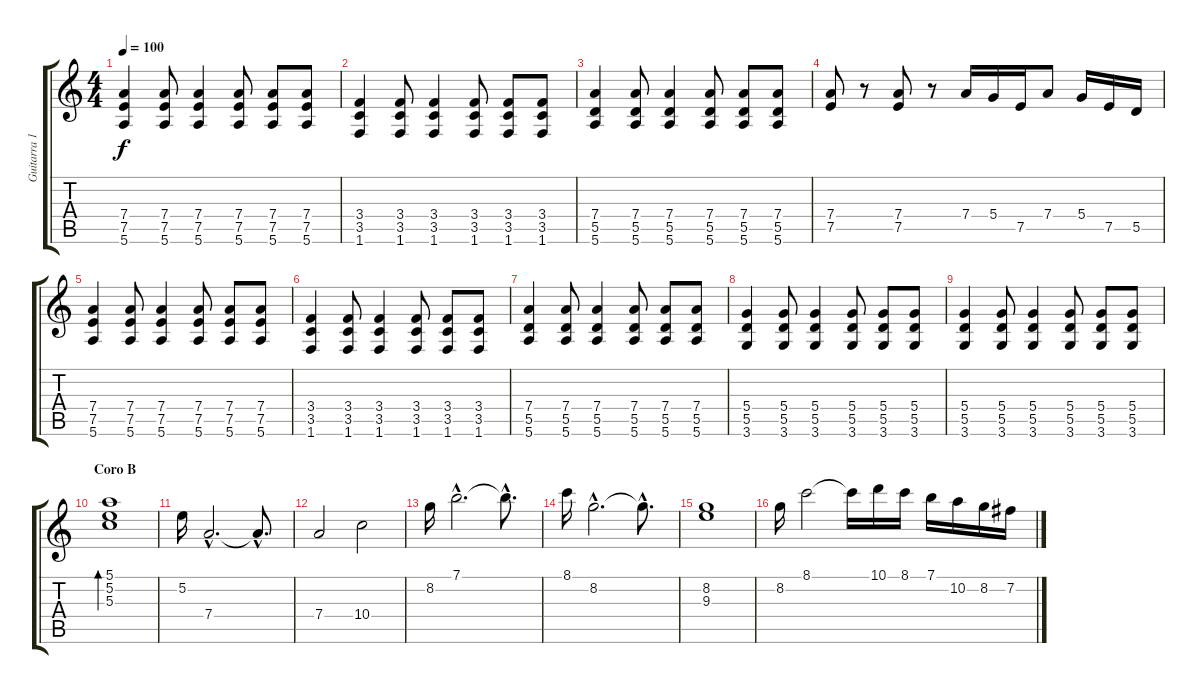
\track ("Guitarra 1" "Guitarra 1") {instrument acousticguitarsteel}
\staff {score tabs}
\tuning (E4 B3 G3 D3 A2 E2) {hide}
\ts (4 4)
\tempo 100
\clef g2
\ks c
(7.4 7.5 5.6).4{dy f} (7.4 7.5 5.6).8 (7.4 7.5 5.6).4 (7.4 7.5 5.6).8 (7.4 7.5 5.6).8 (7.4 7.5 5.6).8 |
(3.4 3.5 1.6).4 (3.4 3.5 1.6).8 (3.4 3.5 1.6).4 (3.4 3.5 1.6).8 (3.4 3.5 1.6).8 (3.4 3.5 1.6).8 |
(7.4 5.5 5.6).4 (7.4 5.5 5.6).8 (7.4 5.5 5.6).4 (7.4 5.5 5.6).8 (7.4 5.5 5.6).8 (7.4 5.5 5.6).8 |
(7.4 7.5).8 r.8 (7.4 7.5).8 r.8 7.4.16 5.4.16 7.5.16 7.4.8 5.4.16 7.5.16 5.5.16 |
(7.4 7.5 5.6).4 (7.4 7.5 5.6).8 (7.4 7.5 5.6).4 (7.4 7.5 5.6).8 (7.4 7.5 5.6).8 (7.4 7.5 5.6).8 |
(3.4 3.5 1.6).4 (3.4 3.5 1.6).8 (3.4 3.5 1.6).4 (3.4 3.5 1.6).8 (3.4 3.5 1.6).8 (3.4 3.5 1.6).8 |
(7.4 5.5 5.6).4 (7.4 5.5 5.6).8 (7.4 5.5 5.6).4 (7.4 5.5 5.6).8 (7.4 5.5 5.6).8 (7.4 5.5 5.6).8 |
(5.4 5.5 3.6).4 (5.4 5.5 3.6).8 (5.4 5.5 3.6).4 (5.4 5.5 3.6).8 (5.4 5.5 3.6).8 (5.4 5.5 3.6).8 |
(5.4 5.5 3.6).4 (5.4 5.5 3.6).8 (5.4 5.5 3.6).4 (5.4 5.5 3.6).8 (5.4 5.5 3.6).8 (5.4 5.5 3.6).8 |
\section ("" "Coro B")
(5.1 5.2 5.3).1{bd 30} |
5.2.16 7.4{hac}.2{d} 7.4{hac t}.8{d} |
7.4.2 10.4.2 |
8.2.16 7.1{hac}.2{d} 7.1{hac t}.8{d} |
8.1.16 8.2{hac}.2{d} 8.2{hac t}.8{d} |
(8.2 9.3).1 |
8.2.16 8.1.2 8.1{t}.16 10.1.16 8.1.16 7.1.16 10.2.16 8.2.16 7.2.16
